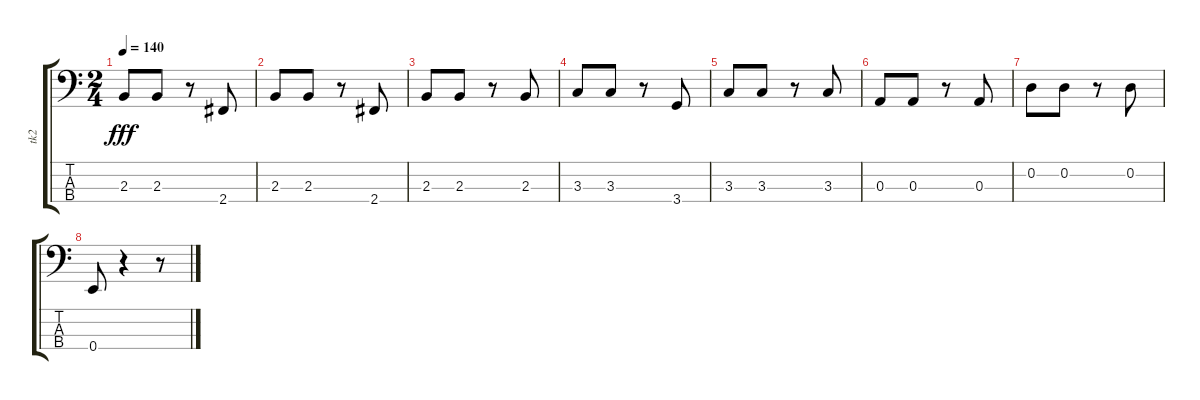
\track ("tk2" "tk2") {instrument electricbassfinger}
\staff {score tabs}
\tuning (G2 D2 A1 E1) {hide}
\ts (2 4)
\tempo 140
\clef f4
\ks c
2.3.8{dy fff} 2.3.8 r.8 2.4.8 |
2.3.8 2.3.8 r.8 2.4.8 |
2.3.8 2.3.8 r.8 2.3.8 |
3.3.8 3.3.8 r.8 3.4.8 |
3.3.8 3.3.8 r.8 3.3.8 |
0.3.8 0.3.8 r.8 0.3.8 |
0.2.8 0.2.8 r.8 0.2.8 |
0.4.8 r.4 r.8
